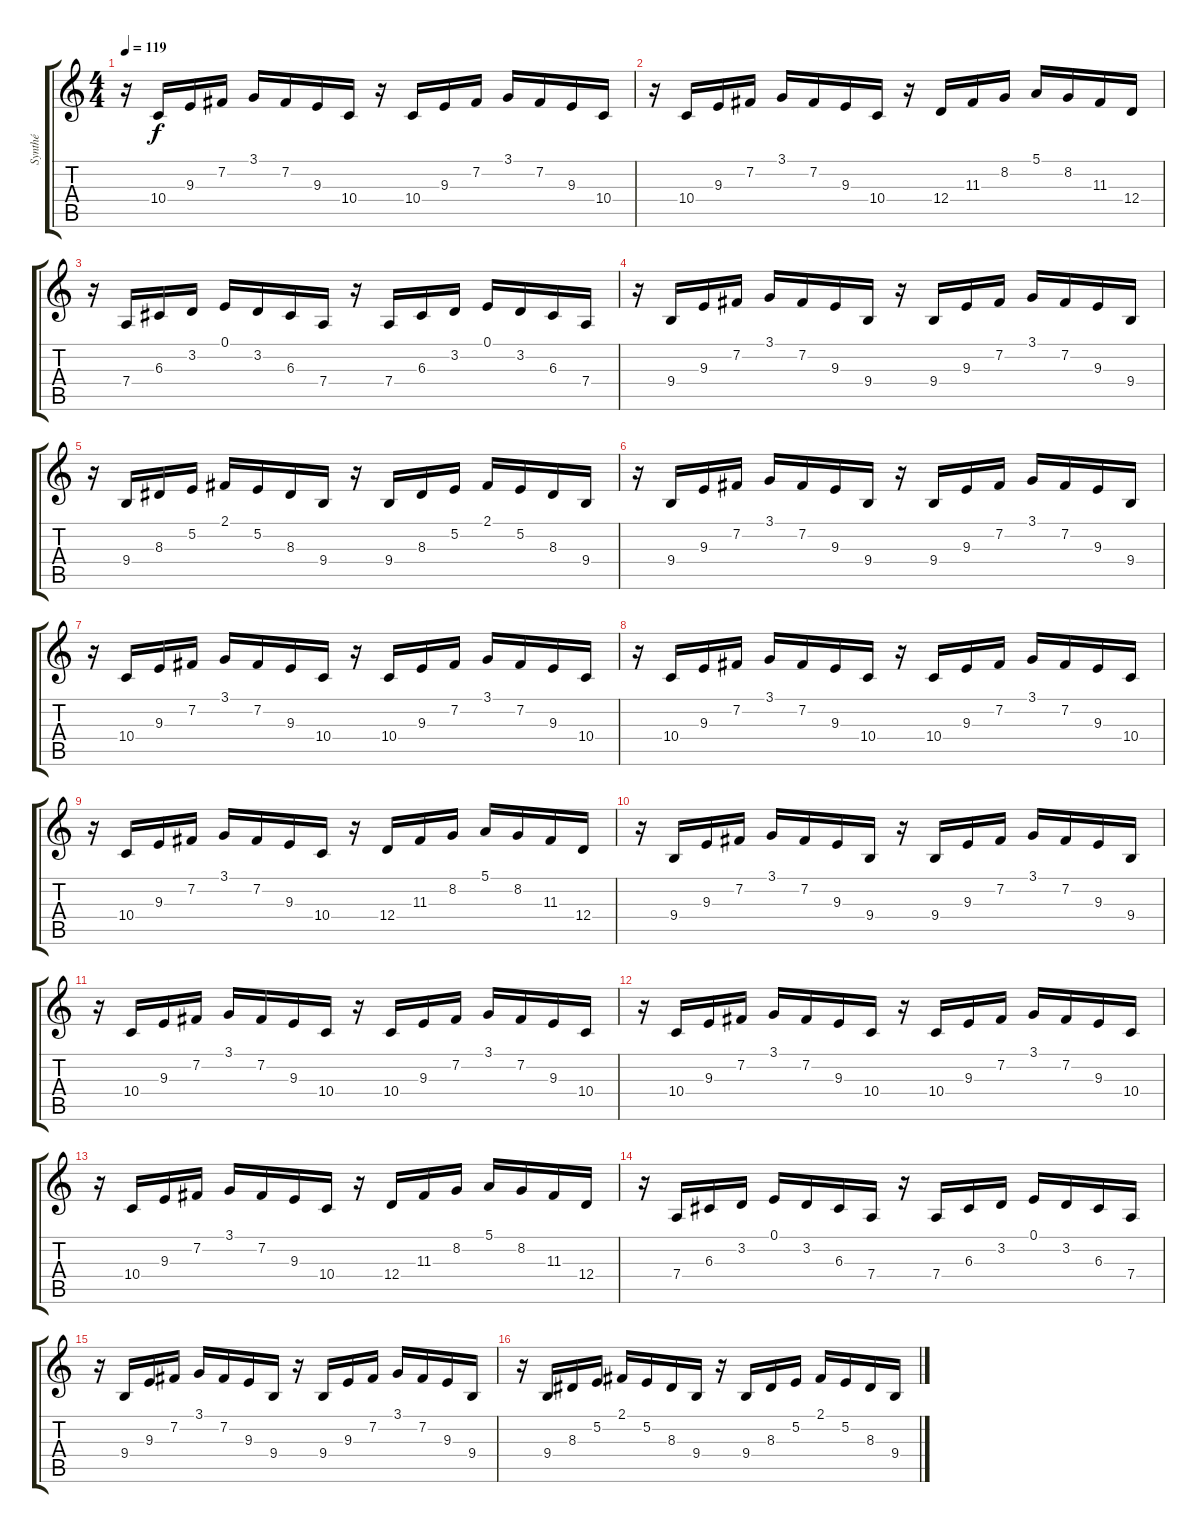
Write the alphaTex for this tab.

\track ("Synthé" "Synthé") {instrument tremolostrings}
\staff {score tabs}
\tuning (E4 B3 G3 D3 A2 E2) {hide}
\ts (4 4)
\tempo 119
\clef g2
\ks c
r.16{dy f} 10.4.16 9.3.16 7.2.16 3.1.16 7.2.16 9.3.16 10.4.16 r.16 10.4.16 9.3.16 7.2.16 3.1.16 7.2.16 9.3.16 10.4.16 |
r.16 10.4.16 9.3.16 7.2.16 3.1.16 7.2.16 9.3.16 10.4.16 r.16 12.4.16 11.3.16 8.2.16 5.1.16 8.2.16 11.3.16 12.4.16 |
r.16 7.4.16 6.3.16 3.2.16 0.1.16 3.2.16 6.3.16 7.4.16 r.16 7.4.16 6.3.16 3.2.16 0.1.16 3.2.16 6.3.16 7.4.16 |
r.16 9.4.16 9.3.16 7.2.16 3.1.16 7.2.16 9.3.16 9.4.16 r.16 9.4.16 9.3.16 7.2.16 3.1.16 7.2.16 9.3.16 9.4.16 |
r.16 9.4.16 8.3.16 5.2.16 2.1.16 5.2.16 8.3.16 9.4.16 r.16 9.4.16 8.3.16 5.2.16 2.1.16 5.2.16 8.3.16 9.4.16 |
r.16 9.4.16 9.3.16 7.2.16 3.1.16 7.2.16 9.3.16 9.4.16 r.16 9.4.16 9.3.16 7.2.16 3.1.16 7.2.16 9.3.16 9.4.16 |
r.16 10.4.16 9.3.16 7.2.16 3.1.16 7.2.16 9.3.16 10.4.16 r.16 10.4.16 9.3.16 7.2.16 3.1.16 7.2.16 9.3.16 10.4.16 |
r.16 10.4.16 9.3.16 7.2.16 3.1.16 7.2.16 9.3.16 10.4.16 r.16 10.4.16 9.3.16 7.2.16 3.1.16 7.2.16 9.3.16 10.4.16 |
r.16 10.4.16 9.3.16 7.2.16 3.1.16 7.2.16 9.3.16 10.4.16 r.16 12.4.16 11.3.16 8.2.16 5.1.16 8.2.16 11.3.16 12.4.16 |
r.16 9.4.16 9.3.16 7.2.16 3.1.16 7.2.16 9.3.16 9.4.16 r.16 9.4.16 9.3.16 7.2.16 3.1.16 7.2.16 9.3.16 9.4.16 |
r.16 10.4.16 9.3.16 7.2.16 3.1.16 7.2.16 9.3.16 10.4.16 r.16 10.4.16 9.3.16 7.2.16 3.1.16 7.2.16 9.3.16 10.4.16 |
r.16 10.4.16 9.3.16 7.2.16 3.1.16 7.2.16 9.3.16 10.4.16 r.16 10.4.16 9.3.16 7.2.16 3.1.16 7.2.16 9.3.16 10.4.16 |
r.16 10.4.16 9.3.16 7.2.16 3.1.16 7.2.16 9.3.16 10.4.16 r.16 12.4.16 11.3.16 8.2.16 5.1.16 8.2.16 11.3.16 12.4.16 |
r.16 7.4.16 6.3.16 3.2.16 0.1.16 3.2.16 6.3.16 7.4.16 r.16 7.4.16 6.3.16 3.2.16 0.1.16 3.2.16 6.3.16 7.4.16 |
r.16 9.4.16 9.3.16 7.2.16 3.1.16 7.2.16 9.3.16 9.4.16 r.16 9.4.16 9.3.16 7.2.16 3.1.16 7.2.16 9.3.16 9.4.16 |
r.16 9.4.16 8.3.16 5.2.16 2.1.16 5.2.16 8.3.16 9.4.16 r.16 9.4.16 8.3.16 5.2.16 2.1.16 5.2.16 8.3.16 9.4.16
